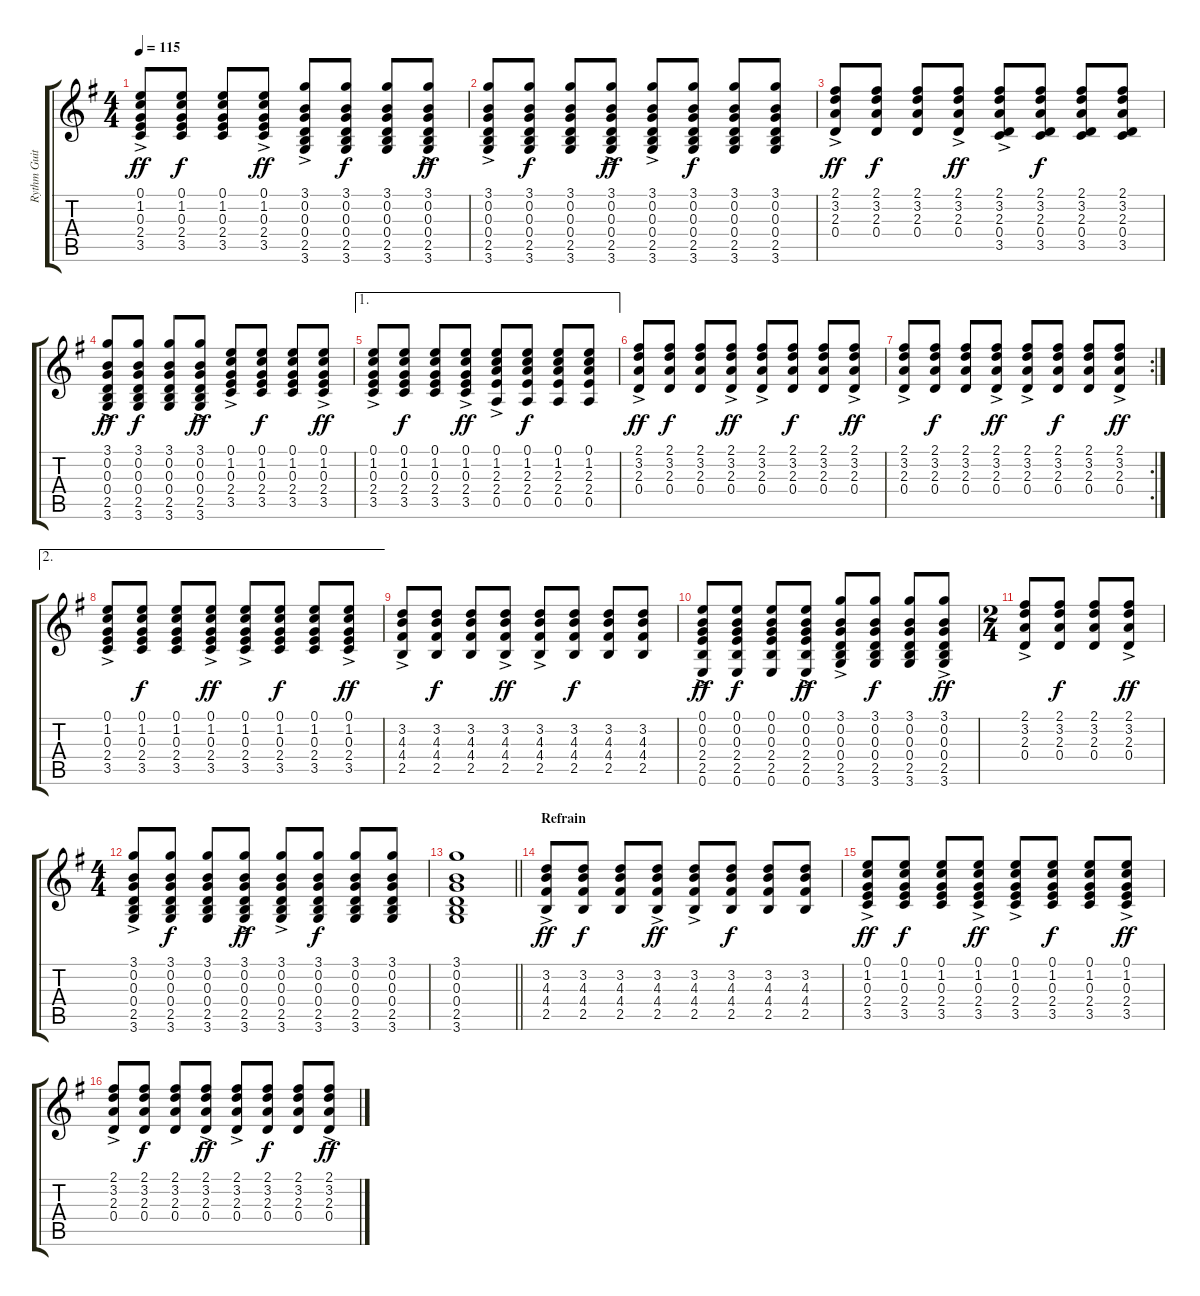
\track ("Rythm Guitar" "Rythm Guit") {instrument acousticguitarsteel}
\staff {score tabs}
\tuning (E4 B3 G3 D3 A2 E2) {hide}
\ts (4 4)
\tempo 115
\clef g2
\ks eminor
(0.1{ac} 1.2{ac} 0.3{ac} 2.4{ac} 3.5{ac}).8{dy ff} (0.1 1.2 0.3 2.4 3.5).8{dy f} (0.1 1.2 0.3 2.4 3.5).8 (0.1{ac} 1.2{ac} 0.3{ac} 2.4{ac} 3.5{ac}).8{dy ff} (3.1{ac} 0.2{ac} 0.3{ac} 0.4{ac} 2.5{ac} 3.6{ac}).8 (3.1 0.2 0.3 0.4 2.5 3.6).8{dy f} (3.1 0.2 0.3 0.4 2.5 3.6).8 (3.1{ac} 0.2{ac} 0.3{ac} 0.4{ac} 2.5{ac} 3.6{ac}).8{dy ff} |
(3.1{ac} 0.2{ac} 0.3{ac} 0.4{ac} 2.5{ac} 3.6{ac}).8 (3.1 0.2 0.3 0.4 2.5 3.6).8{dy f} (3.1 0.2 0.3 0.4 2.5 3.6).8 (3.1{ac} 0.2{ac} 0.3{ac} 0.4{ac} 2.5{ac} 3.6{ac}).8{dy ff} (3.1{ac} 0.2{ac} 0.3{ac} 0.4{ac} 2.5{ac} 3.6{ac}).8 (3.1 0.2 0.3 0.4 2.5 3.6).8{dy f} (3.1 0.2 0.3 0.4 2.5 3.6).8 (3.1 0.2 0.3 0.4 2.5 3.6).8 |
(2.1{ac} 3.2{ac} 2.3{ac} 0.4{ac}).8{dy ff} (2.1 3.2 2.3 0.4).8{dy f} (2.1 3.2 2.3 0.4).8 (2.1{ac} 3.2{ac} 2.3{ac} 0.4{ac}).8{dy ff} (2.1{ac} 3.2{ac} 2.3{ac} 0.4{ac} 3.5{ac}).8 (2.1 3.2 2.3 0.4 3.5).8{dy f} (2.1 3.2 2.3 0.4 3.5).8 (2.1 3.2 2.3 0.4 3.5).8 |
(3.1{ac} 0.2{ac} 0.3{ac} 0.4{ac} 2.5{ac} 3.6{ac}).8{dy ff} (3.1 0.2 0.3 0.4 2.5 3.6).8{dy f} (3.1 0.2 0.3 0.4 2.5 3.6).8 (3.1{ac} 0.2{ac} 0.3{ac} 0.4{ac} 2.5{ac} 3.6{ac}).8{dy ff} (0.1{ac} 1.2{ac} 0.3{ac} 2.4{ac} 3.5{ac}).8 (0.1 1.2 0.3 2.4 3.5).8{dy f} (0.1 1.2 0.3 2.4 3.5).8 (0.1{ac} 1.2{ac} 0.3{ac} 2.4{ac} 3.5{ac}).8{dy ff} |
\ae 1
(0.1{ac} 1.2{ac} 0.3{ac} 2.4{ac} 3.5{ac}).8 (0.1 1.2 0.3 2.4 3.5).8{dy f} (0.1 1.2 0.3 2.4 3.5).8 (0.1{ac} 1.2{ac} 0.3{ac} 2.4{ac} 3.5{ac}).8{dy ff} (0.1{ac} 1.2{ac} 2.3{ac} 2.4{ac} 0.5{ac}).8 (0.1 1.2 2.3 2.4 0.5).8{dy f} (0.1 1.2 2.3 2.4 0.5).8 (0.1 1.2 2.3 2.4 0.5).8 |
(2.1{ac} 3.2{ac} 2.3{ac} 0.4{ac}).8{dy ff} (2.1 3.2 2.3 0.4).8{dy f} (2.1 3.2 2.3 0.4).8 (2.1{ac} 3.2{ac} 2.3{ac} 0.4{ac}).8{dy ff} (2.1{ac} 3.2{ac} 2.3{ac} 0.4{ac}).8 (2.1 3.2 2.3 0.4).8{dy f} (2.1 3.2 2.3 0.4).8 (2.1{ac} 3.2{ac} 2.3{ac} 0.4{ac}).8{dy ff} |
\rc 2
(2.1{ac} 3.2{ac} 2.3{ac} 0.4{ac}).8 (2.1 3.2 2.3 0.4).8{dy f} (2.1 3.2 2.3 0.4).8 (2.1{ac} 3.2{ac} 2.3{ac} 0.4{ac}).8{dy ff} (2.1{ac} 3.2{ac} 2.3{ac} 0.4{ac}).8 (2.1 3.2 2.3 0.4).8{dy f} (2.1 3.2 2.3 0.4).8 (2.1{ac} 3.2{ac} 2.3{ac} 0.4{ac}).8{dy ff} |
\ae 2
(0.1{ac} 1.2{ac} 0.3{ac} 2.4{ac} 3.5{ac}).8 (0.1 1.2 0.3 2.4 3.5).8{dy f} (0.1 1.2 0.3 2.4 3.5).8 (0.1{ac} 1.2{ac} 0.3{ac} 2.4{ac} 3.5{ac}).8{dy ff} (0.1{ac} 1.2{ac} 0.3{ac} 2.4{ac} 3.5{ac}).8 (0.1 1.2 0.3 2.4 3.5).8{dy f} (0.1 1.2 0.3 2.4 3.5).8 (0.1{ac} 1.2{ac} 0.3{ac} 2.4{ac} 3.5{ac}).8{dy ff} |
(3.2{ac} 4.3{ac} 4.4{ac} 2.5{ac}).8 (3.2 4.3 4.4 2.5).8{dy f} (3.2 4.3 4.4 2.5).8 (3.2{ac} 4.3{ac} 4.4{ac} 2.5{ac}).8{dy ff} (3.2{ac} 4.3{ac} 4.4{ac} 2.5{ac}).8 (3.2 4.3 4.4 2.5).8{dy f} (3.2 4.3 4.4 2.5).8 (3.2 4.3 4.4 2.5).8 |
(0.1{ac} 0.2{ac} 0.3{ac} 2.4{ac} 2.5{ac} 0.6{ac}).8{dy ff} (0.1 0.2 0.3 2.4 2.5 0.6).8{dy f} (0.1 0.2 0.3 2.4 2.5 0.6).8 (0.1{ac} 0.2{ac} 0.3{ac} 2.4{ac} 2.5{ac} 0.6{ac}).8{dy ff} (3.1{ac} 0.2{ac} 0.3{ac} 0.4{ac} 2.5{ac} 3.6{ac}).8 (3.1 0.2 0.3 0.4 2.5 3.6).8{dy f} (3.1 0.2 0.3 0.4 2.5 3.6).8 (3.1{ac} 0.2{ac} 0.3{ac} 0.4{ac} 2.5{ac} 3.6{ac}).8{dy ff} |
\ts (2 4)
(2.1{ac} 3.2{ac} 2.3{ac} 0.4{ac}).8 (2.1 3.2 2.3 0.4).8{dy f} (2.1 3.2 2.3 0.4).8 (2.1{ac} 3.2{ac} 2.3{ac} 0.4{ac}).8{dy ff} |
\ts (4 4)
(3.1{ac} 0.2{ac} 0.3{ac} 0.4{ac} 2.5{ac} 3.6{ac}).8 (3.1 0.2 0.3 0.4 2.5 3.6).8{dy f} (3.1 0.2 0.3 0.4 2.5 3.6).8 (3.1{ac} 0.2{ac} 0.3{ac} 0.4{ac} 2.5{ac} 3.6{ac}).8{dy ff} (3.1{ac} 0.2{ac} 0.3{ac} 0.4{ac} 2.5{ac} 3.6{ac}).8 (3.1 0.2 0.3 0.4 2.5 3.6).8{dy f} (3.1 0.2 0.3 0.4 2.5 3.6).8 (3.1 0.2 0.3 0.4 2.5 3.6).8 |
\barLineRight lightlight
(3.1 0.2 0.3 0.4 2.5 3.6).1 |
\section ("" "Refrain")
(3.2{ac} 4.3{ac} 4.4{ac} 2.5{ac}).8{dy ff} (3.2 4.3 4.4 2.5).8{dy f} (3.2 4.3 4.4 2.5).8 (3.2{ac} 4.3{ac} 4.4{ac} 2.5{ac}).8{dy ff} (3.2{ac} 4.3{ac} 4.4{ac} 2.5{ac}).8 (3.2 4.3 4.4 2.5).8{dy f} (3.2 4.3 4.4 2.5).8 (3.2 4.3 4.4 2.5).8 |
(0.1{ac} 1.2{ac} 0.3{ac} 2.4{ac} 3.5{ac}).8{dy ff} (0.1 1.2 0.3 2.4 3.5).8{dy f} (0.1 1.2 0.3 2.4 3.5).8 (0.1{ac} 1.2{ac} 0.3{ac} 2.4{ac} 3.5{ac}).8{dy ff} (0.1{ac} 1.2{ac} 0.3{ac} 2.4{ac} 3.5{ac}).8 (0.1 1.2 0.3 2.4 3.5).8{dy f} (0.1 1.2 0.3 2.4 3.5).8 (0.1{ac} 1.2{ac} 0.3{ac} 2.4{ac} 3.5{ac}).8{dy ff} |
(2.1{ac} 3.2{ac} 2.3{ac} 0.4{ac}).8 (2.1 3.2 2.3 0.4).8{dy f} (2.1 3.2 2.3 0.4).8 (2.1{ac} 3.2{ac} 2.3{ac} 0.4{ac}).8{dy ff} (2.1{ac} 3.2{ac} 2.3{ac} 0.4{ac}).8 (2.1 3.2 2.3 0.4).8{dy f} (2.1 3.2 2.3 0.4).8 (2.1{ac} 3.2{ac} 2.3{ac} 0.4{ac}).8{dy ff}
